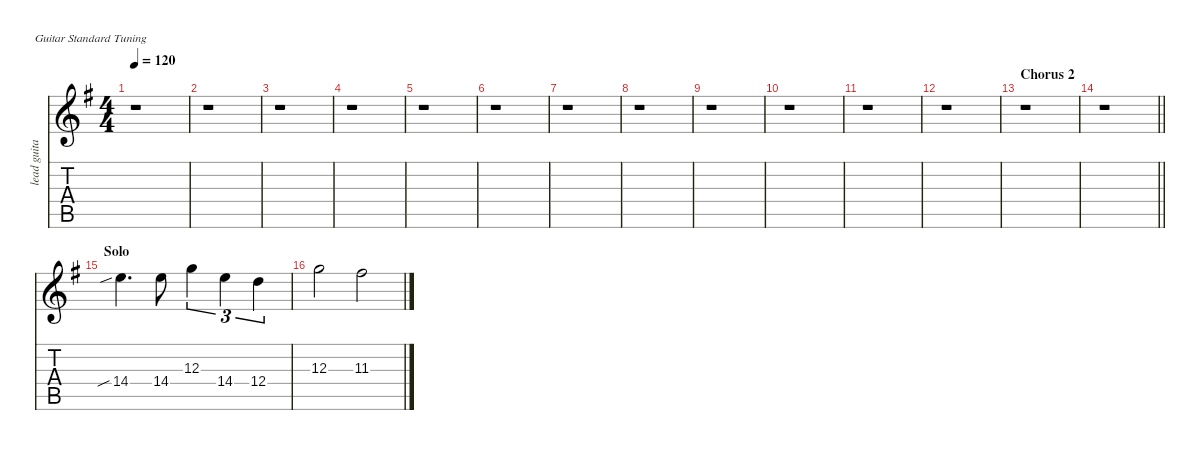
\defaultSystemsLayout 4
\hideDynamics
\bracketExtendMode nobrackets
\otherSystemsTrackNameOrientation horizontal
\track ("lead guitar" "lead guita") {defaultSystemsLayout 8 instrument overdrivenguitar}
\staff {score tabs}
\tuning (E4 B3 G3 D3 A2 E2)
\ts (4 4)
\tempo 120
\clef g2
\ks eminor
r.1{dy f beam Down} |
r.1{beam Down} |
r.1{beam Down} |
r.1{beam Down} |
r.1{beam Down} |
r.1{beam Down} |
r.1{beam Down} |
r.1{beam Down} |
r.1{beam Down} |
r.1{beam Down} |
r.1{beam Down} |
r.1{beam Down} |
\section ("" "Chorus 2")
r.1{beam Down} |
\barLineRight lightlight
r.1{beam Down} |
\section ("" "Solo")
14.4{sib acc forcenatural}.4{d beam Down} 14.4{acc forcenatural}.8{beam Down} 12.3{acc forcenatural}.4{tu (3 2) beam Down} 14.4{acc forcenatural}.4{tu (3 2) beam Down} 12.4{acc forcenatural}.4{tu (3 2) beam Down} |
12.3{acc forcenatural}.2{beam Down} 11.3{acc #}.2{beam Down}
